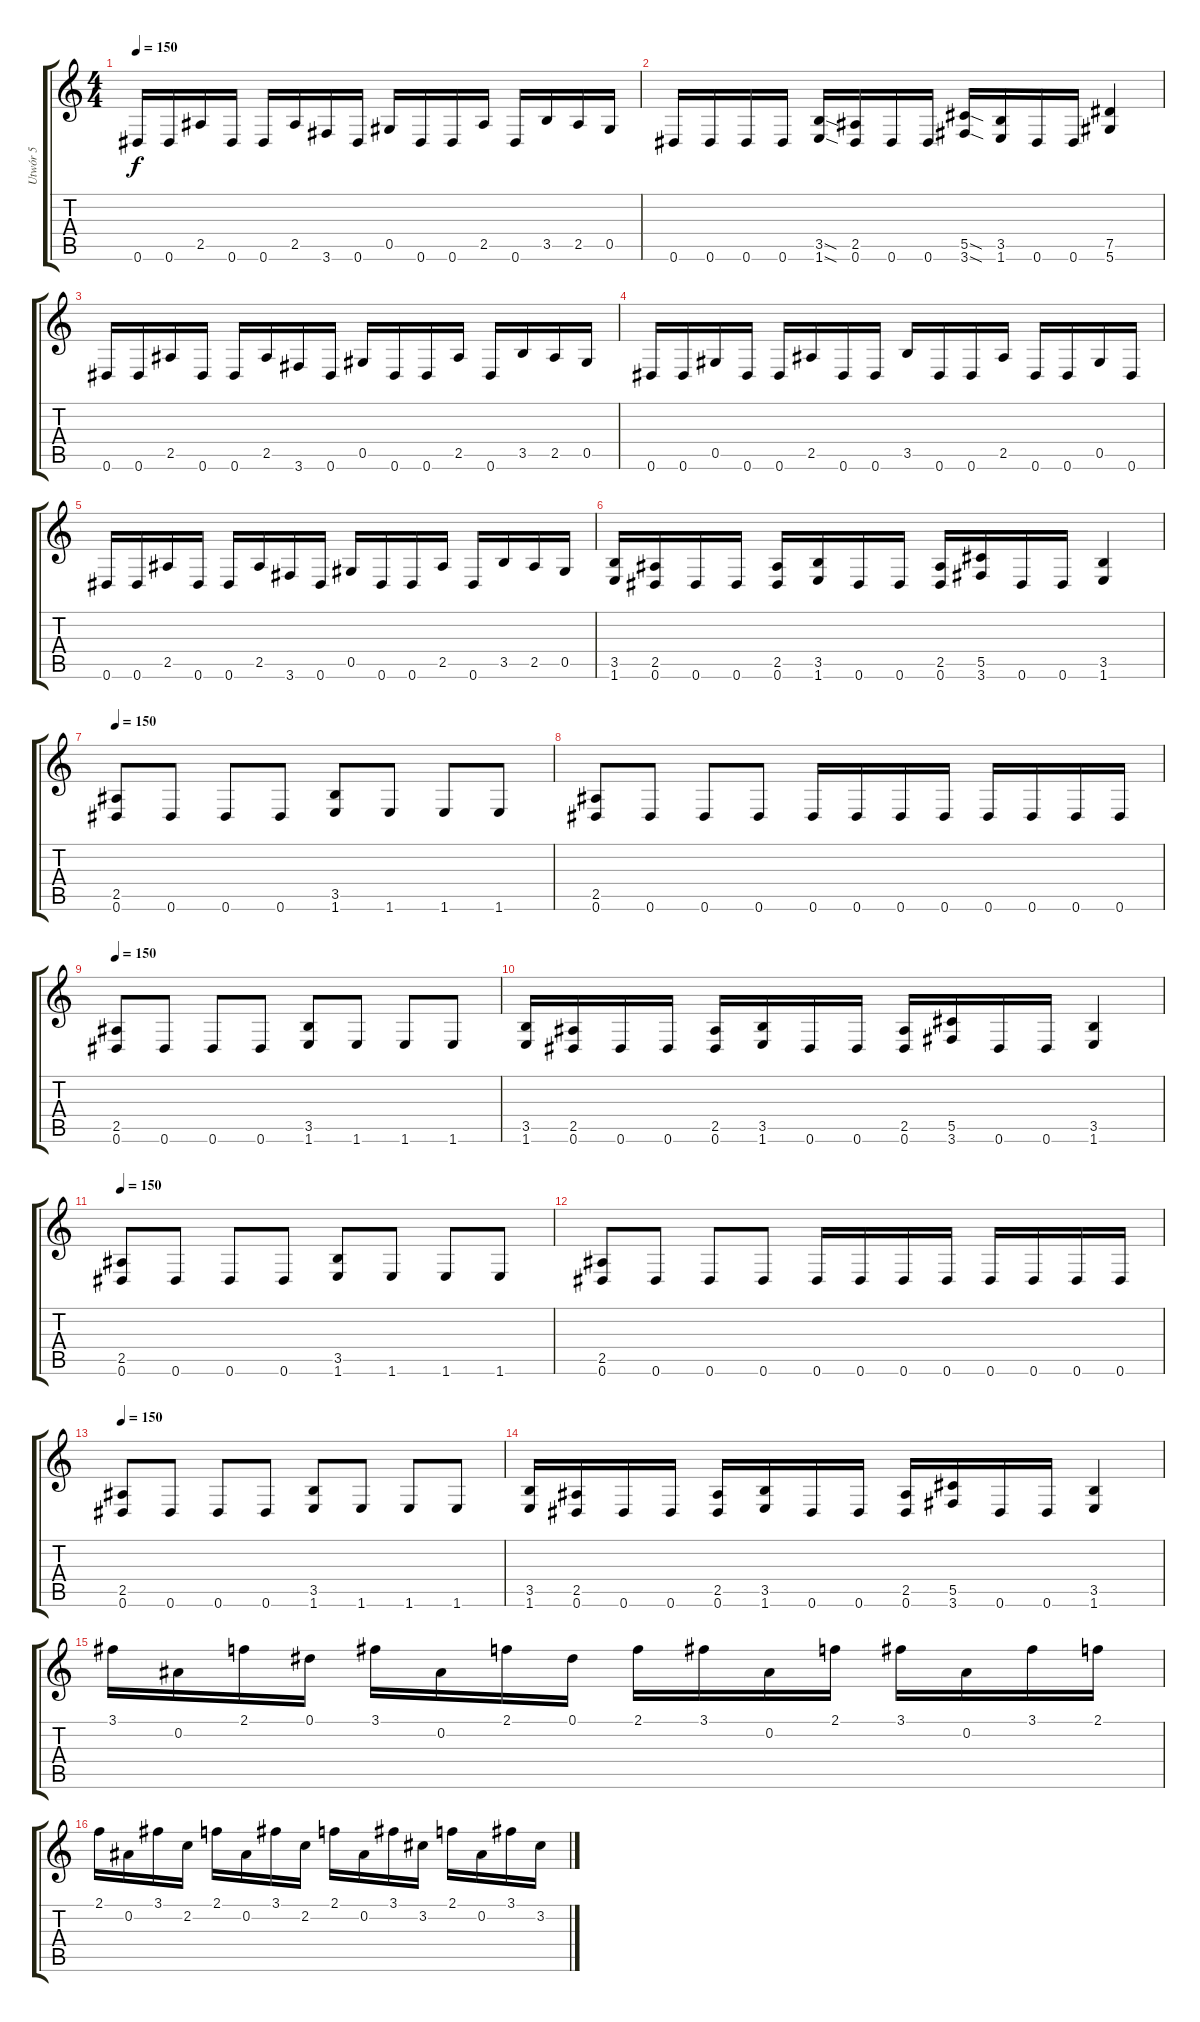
\track ("Utwór 5" "Utwór 5") {instrument distortionguitar}
\staff {score tabs}
\tuning (Eb4 Bb3 Gb3 Db3 Ab2 Eb2) {hide}
\ts (4 4)
\tempo 150
\clef g2
\ks c
0.6.16{dy f} 0.6.16 2.5.16 0.6.16 0.6.16 2.5.16 3.6.16 0.6.16 0.5.16 0.6.16 0.6.16 2.5.16 0.6.16 3.5.16 2.5.16 0.5.16 |
0.6.16 0.6.16 0.6.16 0.6.16 (3.5{sod} 1.6{sod}).16 (2.5 0.6).16 0.6.16 0.6.16 (5.5{sod} 3.6{sod}).16 (3.5 1.6).16 0.6.16 0.6.16 (7.5 5.6).4 |
0.6.16 0.6.16 2.5.16 0.6.16 0.6.16 2.5.16 3.6.16 0.6.16 0.5.16 0.6.16 0.6.16 2.5.16 0.6.16 3.5.16 2.5.16 0.5.16 |
0.6.16 0.6.16 0.5.16 0.6.16 0.6.16 2.5.16 0.6.16 0.6.16 3.5.16 0.6.16 0.6.16 2.5.16 0.6.16 0.6.16 0.5.16 0.6.16 |
0.6.16 0.6.16 2.5.16 0.6.16 0.6.16 2.5.16 3.6.16 0.6.16 0.5.16 0.6.16 0.6.16 2.5.16 0.6.16 3.5.16 2.5.16 0.5.16 |
(3.5 1.6).16 (2.5 0.6).16 0.6.16 0.6.16 (2.5 0.6).16 (3.5 1.6).16 0.6.16 0.6.16 (2.5 0.6).16 (5.5 3.6).16 0.6.16 0.6.16 (3.5 1.6).4 |
\tempo 150
(2.5 0.6).8 0.6.8 0.6.8 0.6.8 (3.5 1.6).8 1.6.8 1.6.8 1.6.8 |
(2.5 0.6).8 0.6.8 0.6.8 0.6.8 0.6.16 0.6.16 0.6.16 0.6.16 0.6.16 0.6.16 0.6.16 0.6.16 |
\tempo 150
(2.5 0.6).8 0.6.8 0.6.8 0.6.8 (3.5 1.6).8 1.6.8 1.6.8 1.6.8 |
(3.5 1.6).16 (2.5 0.6).16 0.6.16 0.6.16 (2.5 0.6).16 (3.5 1.6).16 0.6.16 0.6.16 (2.5 0.6).16 (5.5 3.6).16 0.6.16 0.6.16 (3.5 1.6).4 |
\tempo 150
(2.5 0.6).8 0.6.8 0.6.8 0.6.8 (3.5 1.6).8 1.6.8 1.6.8 1.6.8 |
(2.5 0.6).8 0.6.8 0.6.8 0.6.8 0.6.16 0.6.16 0.6.16 0.6.16 0.6.16 0.6.16 0.6.16 0.6.16 |
\tempo 150
(2.5 0.6).8 0.6.8 0.6.8 0.6.8 (3.5 1.6).8 1.6.8 1.6.8 1.6.8 |
(3.5 1.6).16 (2.5 0.6).16 0.6.16 0.6.16 (2.5 0.6).16 (3.5 1.6).16 0.6.16 0.6.16 (2.5 0.6).16 (5.5 3.6).16 0.6.16 0.6.16 (3.5 1.6).4 |
3.1.16 0.2.16 2.1.16 0.1.16 3.1.16 0.2.16 2.1.16 0.1.16 2.1.16 3.1.16 0.2.16 2.1.16 3.1.16 0.2.16 3.1.16 2.1.16 |
2.1.16 0.2.16 3.1.16 2.2.16 2.1.16 0.2.16 3.1.16 2.2.16 2.1.16 0.2.16 3.1.16 3.2.16 2.1.16 0.2.16 3.1.16 3.2.16
